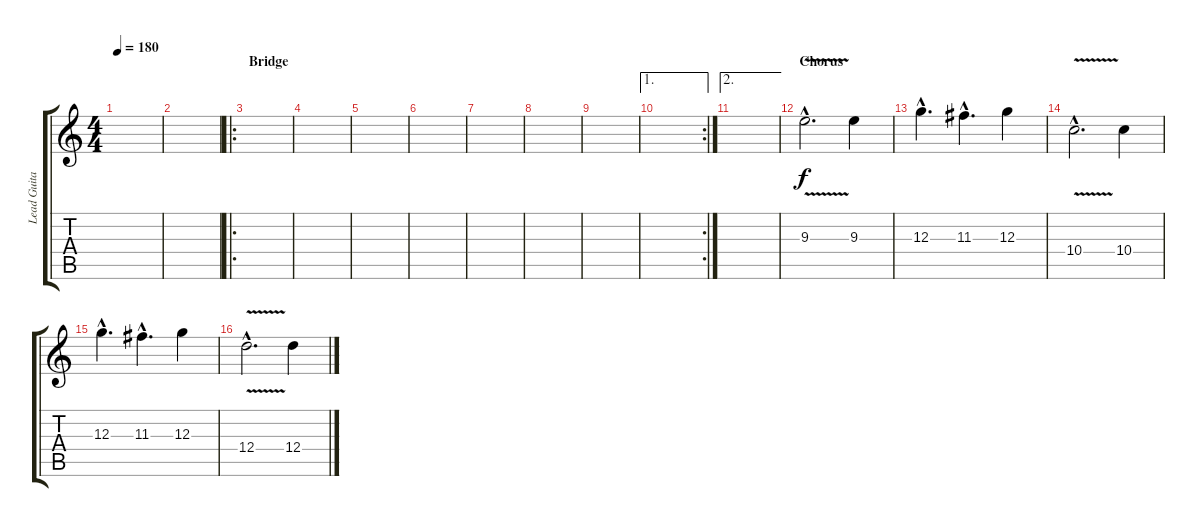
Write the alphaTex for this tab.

\track ("Lead Guitar" "Lead Guita") {instrument distortionguitar}
\staff {score tabs}
\tuning (E4 B3 G3 D3 A2 E2) {hide}
\ts (4 4)
\tempo 180
\clef g2
\ks c
|
|
\ro
\section ("" "Bridge")
|
|
|
|
|
|
|
\ae 1
\rc 2
|
\ae 2
|
\section ("" "Chorus")
9.3{v hac}.2{d} 9.3.4 |
12.3{hac}.4{d} 11.3{hac}.4{d} 12.3.4 |
10.4{v hac}.2{d} 10.4.4 |
12.3{hac}.4{d} 11.3{hac}.4{d} 12.3.4 |
12.4{v hac}.2{d} 12.4.4
